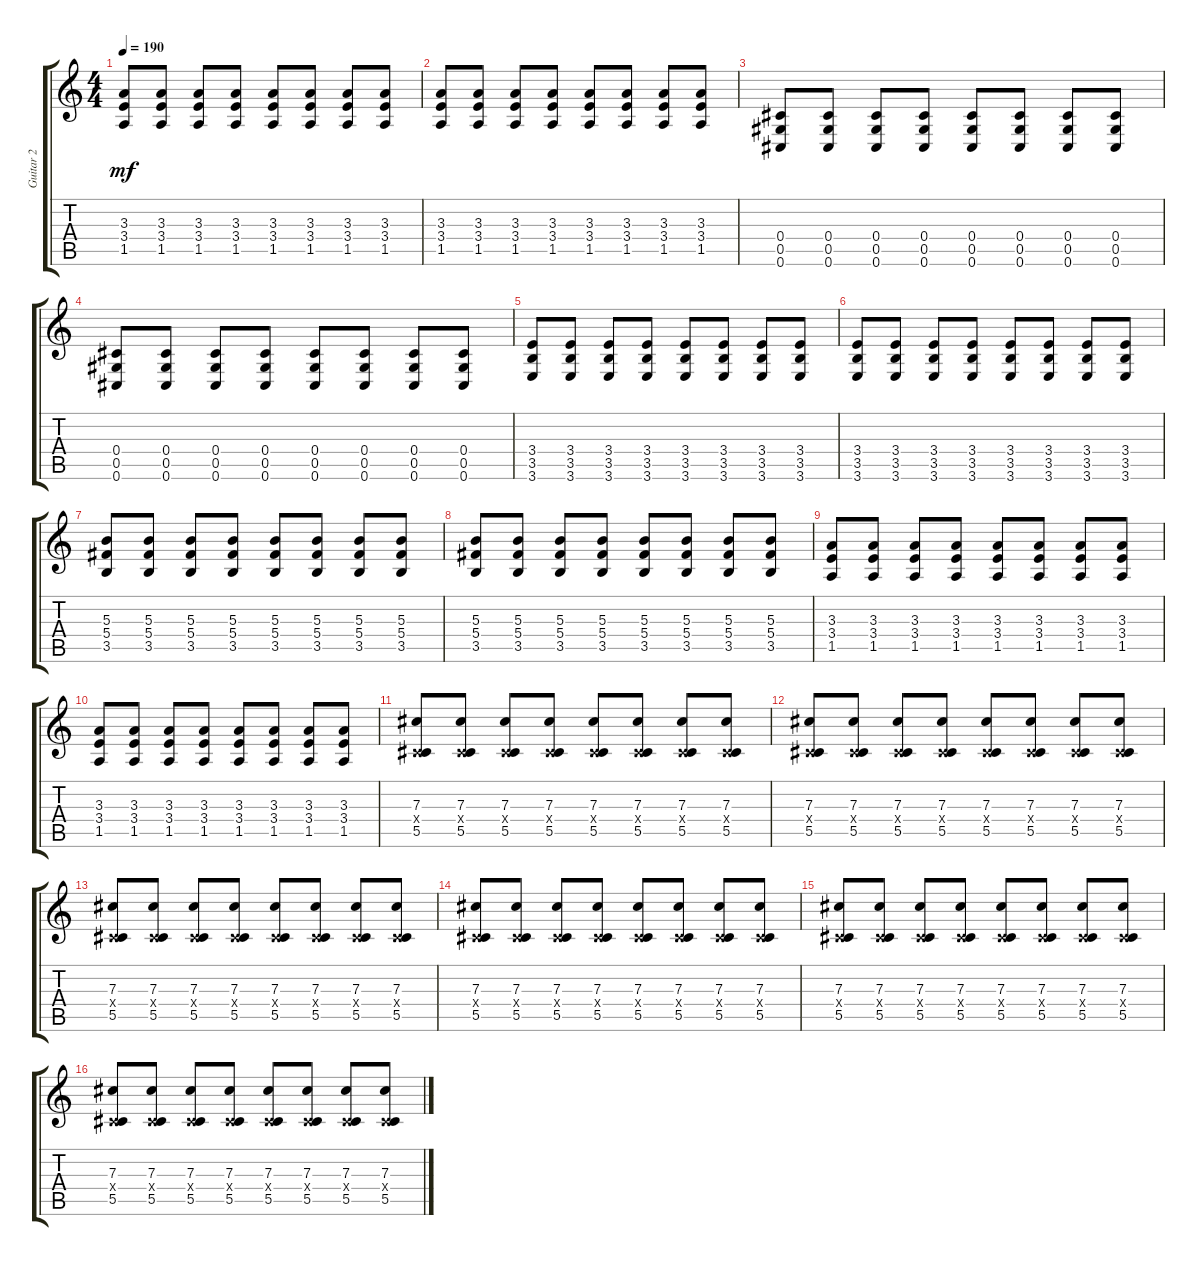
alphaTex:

\track ("Guitar 2" "Guitar 2") {instrument acousticguitarsteel}
\staff {score tabs}
\tuning (Eb4 Bb3 Gb3 Db3 Ab2 Db2) {hide}
\ts (4 4)
\tempo 190
\clef g2
\ks c
(3.3 3.4 1.5).8{dy mf} (3.3 3.4 1.5).8 (3.3 3.4 1.5).8 (3.3 3.4 1.5).8 (3.3 3.4 1.5).8 (3.3 3.4 1.5).8 (3.3 3.4 1.5).8 (3.3 3.4 1.5).8 |
(3.3 3.4 1.5).8 (3.3 3.4 1.5).8 (3.3 3.4 1.5).8 (3.3 3.4 1.5).8 (3.3 3.4 1.5).8 (3.3 3.4 1.5).8 (3.3 3.4 1.5).8 (3.3 3.4 1.5).8 |
(0.4 0.5 0.6).8 (0.4 0.5 0.6).8 (0.4 0.5 0.6).8 (0.4 0.5 0.6).8 (0.4 0.5 0.6).8 (0.4 0.5 0.6).8 (0.4 0.5 0.6).8 (0.4 0.5 0.6).8 |
(0.4 0.5 0.6).8 (0.4 0.5 0.6).8 (0.4 0.5 0.6).8 (0.4 0.5 0.6).8 (0.4 0.5 0.6).8 (0.4 0.5 0.6).8 (0.4 0.5 0.6).8 (0.4 0.5 0.6).8 |
(3.4 3.5 3.6).8 (3.4 3.5 3.6).8 (3.4 3.5 3.6).8 (3.4 3.5 3.6).8 (3.4 3.5 3.6).8 (3.4 3.5 3.6).8 (3.4 3.5 3.6).8 (3.4 3.5 3.6).8 |
(3.4 3.5 3.6).8 (3.4 3.5 3.6).8 (3.4 3.5 3.6).8 (3.4 3.5 3.6).8 (3.4 3.5 3.6).8 (3.4 3.5 3.6).8 (3.4 3.5 3.6).8 (3.4 3.5 3.6).8 |
(5.3 5.4 3.5).8 (5.3 5.4 3.5).8 (5.3 5.4 3.5).8 (5.3 5.4 3.5).8 (5.3 5.4 3.5).8 (5.3 5.4 3.5).8 (5.3 5.4 3.5).8 (5.3 5.4 3.5).8 |
(5.3 5.4 3.5).8 (5.3 5.4 3.5).8 (5.3 5.4 3.5).8 (5.3 5.4 3.5).8 (5.3 5.4 3.5).8 (5.3 5.4 3.5).8 (5.3 5.4 3.5).8 (5.3 5.4 3.5).8 |
(3.3 3.4 1.5).8 (3.3 3.4 1.5).8 (3.3 3.4 1.5).8 (3.3 3.4 1.5).8 (3.3 3.4 1.5).8 (3.3 3.4 1.5).8 (3.3 3.4 1.5).8 (3.3 3.4 1.5).8 |
(3.3 3.4 1.5).8 (3.3 3.4 1.5).8 (3.3 3.4 1.5).8 (3.3 3.4 1.5).8 (3.3 3.4 1.5).8 (3.3 3.4 1.5).8 (3.3 3.4 1.5).8 (3.3 3.4 1.5).8 |
(7.3 0.4{x} 5.5).8 (7.3 0.4{x} 5.5).8 (7.3 0.4{x} 5.5).8 (7.3 0.4{x} 5.5).8 (7.3 0.4{x} 5.5).8 (7.3 0.4{x} 5.5).8 (7.3 0.4{x} 5.5).8 (7.3 0.4{x} 5.5).8 |
(7.3 0.4{x} 5.5).8 (7.3 0.4{x} 5.5).8 (7.3 0.4{x} 5.5).8 (7.3 0.4{x} 5.5).8 (7.3 0.4{x} 5.5).8 (7.3 0.4{x} 5.5).8 (7.3 0.4{x} 5.5).8 (7.3 0.4{x} 5.5).8 |
(7.3 0.4{x} 5.5).8 (7.3 0.4{x} 5.5).8 (7.3 0.4{x} 5.5).8 (7.3 0.4{x} 5.5).8 (7.3 0.4{x} 5.5).8 (7.3 0.4{x} 5.5).8 (7.3 0.4{x} 5.5).8 (7.3 0.4{x} 5.5).8 |
(7.3 0.4{x} 5.5).8 (7.3 0.4{x} 5.5).8 (7.3 0.4{x} 5.5).8 (7.3 0.4{x} 5.5).8 (7.3 0.4{x} 5.5).8 (7.3 0.4{x} 5.5).8 (7.3 0.4{x} 5.5).8 (7.3 0.4{x} 5.5).8 |
(7.3 0.4{x} 5.5).8 (7.3 0.4{x} 5.5).8 (7.3 0.4{x} 5.5).8 (7.3 0.4{x} 5.5).8 (7.3 0.4{x} 5.5).8 (7.3 0.4{x} 5.5).8 (7.3 0.4{x} 5.5).8 (7.3 0.4{x} 5.5).8 |
(7.3 0.4{x} 5.5).8 (7.3 0.4{x} 5.5).8 (7.3 0.4{x} 5.5).8 (7.3 0.4{x} 5.5).8 (7.3 0.4{x} 5.5).8 (7.3 0.4{x} 5.5).8 (7.3 0.4{x} 5.5).8 (7.3 0.4{x} 5.5).8
